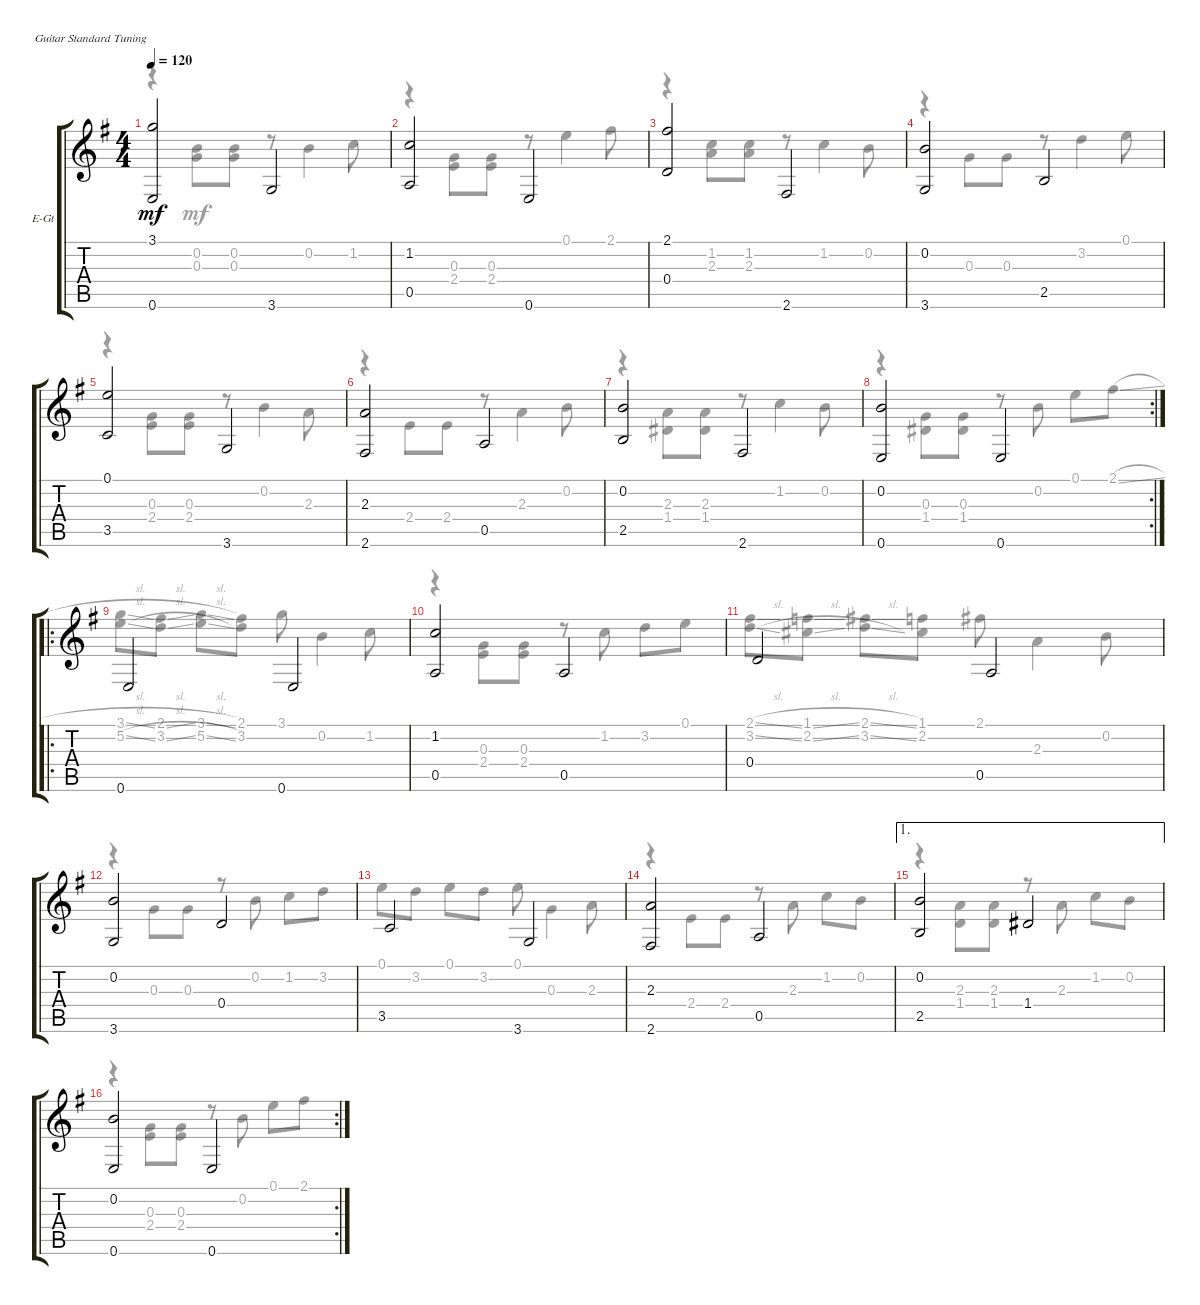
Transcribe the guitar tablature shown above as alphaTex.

\defaultSystemsLayout 4
\bracketExtendMode groupsimilarinstruments
\firstSystemTrackNameOrientation horizontal
\otherSystemsTrackNameOrientation horizontal
\track ("Electric Guitar" "E-Gt") {instrument electricguitarclean}
\staff {score tabs}
\tuning (E4 B3 G3 D3 A2 E2)
\voice
\ts (4 4)
\tempo 120
\clef g2
\ks g
(3.1 0.6).2{dy mf instrument electricguitarclean} 3.6.2 |
(0.5 1.2).2 0.6.2 |
(0.4 2.1).2 2.6.2 |
(3.6 0.2).2 2.5.2 |
(3.5 0.1).2 3.6.2 |
(2.6 2.3).2 0.5.2 |
(2.5 0.2).2 2.6.2 |
\rc 2
(0.6 0.2).2 0.6.2 |
\ro
0.6.2 0.6.2 |
(1.2 0.5).2 0.5.2 |
0.4.2 0.5.2 |
(3.6 0.2).2 0.4.2 |
3.5.2 3.6.2 |
(2.6 2.3).2 0.5.2 |
\ae 1
(2.5 0.2).2 1.4.2 |
\rc 2
(0.6 0.2).2 0.6.2
\voice
\clef g2
\ottava regular
\simile none
\ks g
r.4{dy mf} (0.3 0.2).8 (0.3 0.2).8 r.8 0.2.4 1.2.8 |
r.4 (0.3 2.4).8 (2.4 0.3).8 r.8 0.1.4 2.1.8 |
r.4 (1.2 2.3).8 (2.3 1.2).8 r.8 1.2.4 0.2.8 |
r.4 0.3.8 0.3.8 r.8 3.2.4 0.1.8 |
r.4 (2.4 0.3).8 (0.3 2.4).8 r.8 0.2.4 2.3.8 |
r.4 2.4.8 2.4.8 r.8 2.3.4 0.2.8 |
r.4 (1.4 2.3).8 (1.4 2.3).8 r.8 1.2.4 0.2.8 |
r.4 (1.4 0.3).8 (1.4 0.3).8 r.8 0.2.8 0.1.8 2.1{sl}.8 |
(3.1{sl} 5.2{sl}).8 (2.1{sl} 3.2{sl}).8 (3.1{sl} 5.2{sl}).8 (3.2 2.1).8 3.1.8 0.2.4 1.2.8 |
r.4 (0.3 2.4).8 (2.4 0.3).8 r.8 1.2.8 3.2.8 0.1.8 |
(2.1{sl} 3.2{sl}).8 (1.1{sl} 2.2{sl}).8 (3.2{sl} 2.1{sl}).8 (1.1 2.2).8 2.1.8 2.3.4 0.2.8 |
r.4 0.3.8 0.3.8 r.8 0.2.8 1.2.8 3.2.8 |
0.1.8 3.2.8 0.1.8 3.2.8 0.1.8 0.3.4 2.3.8 |
r.4 2.4.8 2.4.8 r.8 2.3.8 1.2.8 0.2.8 |
r.4 (1.4 2.3).8 (1.4 2.3).8 r.8 2.3.8 1.2.8 0.2.8 |
r.4 (2.4 0.3).8 (0.3 2.4).8 r.8 0.2.8 0.1.8 2.1.8
